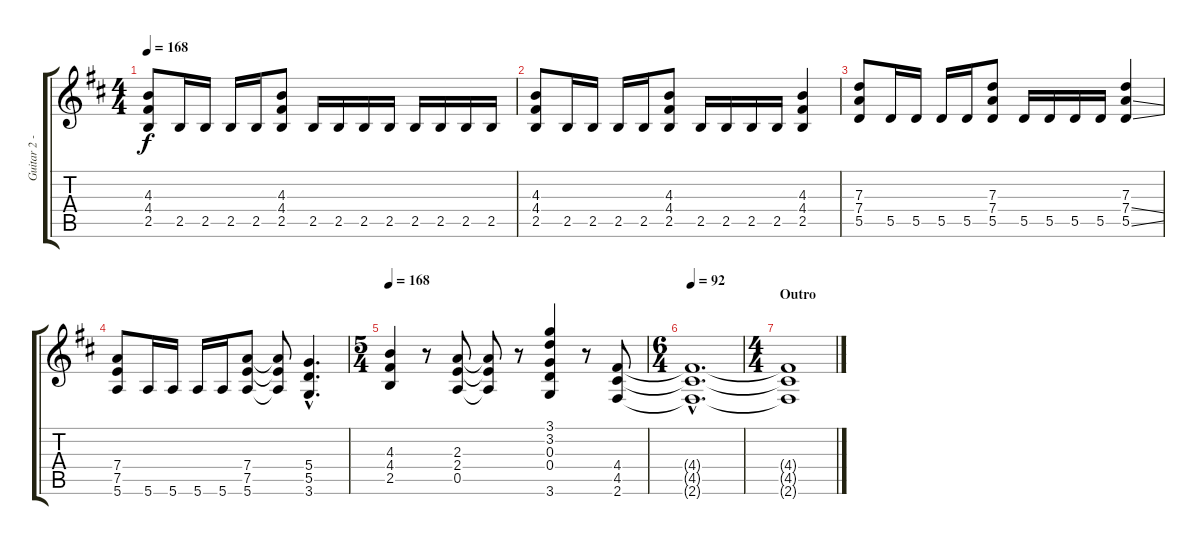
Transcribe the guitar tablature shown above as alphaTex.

\track ("Guitar 2 - Chris Caffery" "Guitar 2 -") {instrument distortionguitar}
\staff {score tabs}
\tuning (E4 B3 G3 D3 A2 E2) {hide}
\ts (4 4)
\tempo 168
\clef g2
\ks d
(4.3 4.4 2.5).8{dy f} 2.5.16 2.5.16 2.5.16 2.5.16 (4.3 4.4 2.5).8 2.5.16 2.5.16 2.5.16 2.5.16 2.5.16 2.5.16 2.5.16 2.5.16 |
(4.3 4.4 2.5).8 2.5.16 2.5.16 2.5.16 2.5.16 (4.3 4.4 2.5).8 2.5.16 2.5.16 2.5.16 2.5.16 (4.3 4.4 2.5).4 |
(7.3 7.4 5.5).8 5.5.16 5.5.16 5.5.16 5.5.16 (7.3 7.4 5.5).8 5.5.16 5.5.16 5.5.16 5.5.16 (7.3 7.4{ss} 5.5{ss}).4 |
(7.4 7.5 5.6).8 5.6.16 5.6.16 5.6.16 5.6.16 (7.4 7.5 5.6).8 (7.4{t} 7.5{t} 5.6{t}).8 (5.4{hac} 5.5{hac} 3.6{hac}).4{d} |
\ts (5 4)
\tempo 168
(4.3 4.4 2.5).4 r.8 (2.3 2.4 0.5).8 (2.3{t} 2.4{t} 0.5{t}).8 r.8 (3.1 3.2 0.3 0.4 3.6).4 r.8 (4.4 4.5 2.6).8{volume 3} |
\ts (6 4)
\tempo 92
(4.4{hac t} 4.5{hac t} 2.6{hac t}).1{d} |
\ts (4 4)
\section ("" "Outro")
(4.4{t} 4.5{t} 2.6{t}).1
